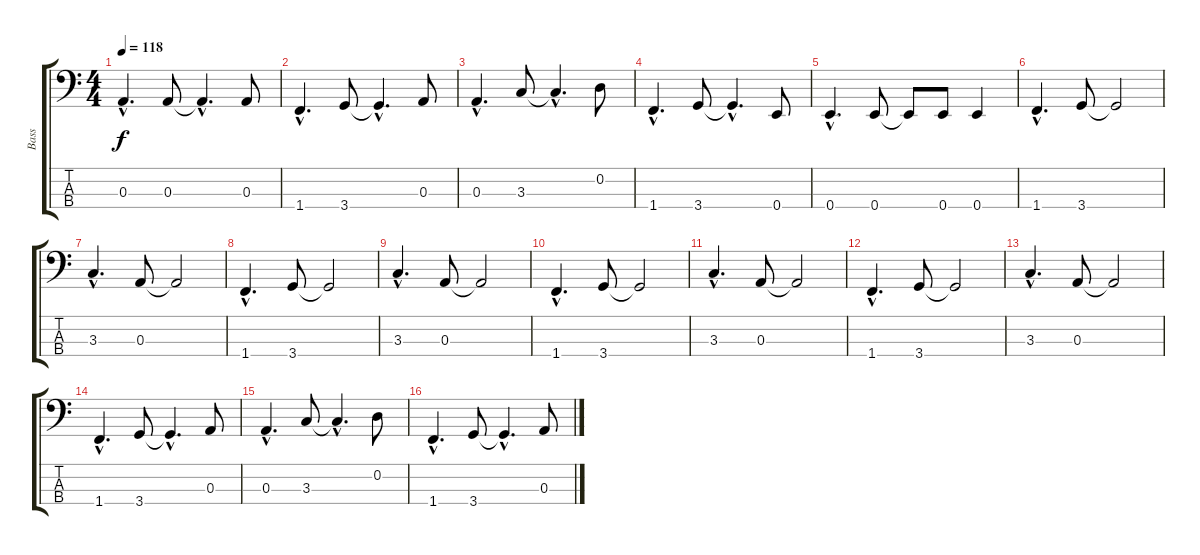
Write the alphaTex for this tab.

\track ("Bass" "Bass") {instrument electricbassfinger}
\staff {score tabs}
\tuning (G2 D2 A1 E1) {hide}
\ts (4 4)
\tempo 118
\clef f4
\ks c
0.3{hac}.4{d dy f} 0.3.8 0.3{hac t}.4{d} 0.3.8 |
1.4{hac}.4{d} 3.4.8 3.4{hac t}.4{d} 0.3.8 |
0.3{hac}.4{d} 3.3.8 3.3{hac t}.4{d} 0.2.8 |
1.4{hac}.4{d} 3.4.8 3.4{hac t}.4{d} 0.4.8 |
0.4{hac}.4{d} 0.4.8 0.4{t}.8 0.4.8 0.4.4 |
1.4{hac}.4{d} 3.4.8 3.4{t}.2 |
3.3{hac}.4{d} 0.3.8 0.3{t}.2 |
1.4{hac}.4{d} 3.4.8 3.4{t}.2 |
3.3{hac}.4{d} 0.3.8 0.3{t}.2 |
1.4{hac}.4{d} 3.4.8 3.4{t}.2 |
3.3{hac}.4{d} 0.3.8 0.3{t}.2 |
1.4{hac}.4{d} 3.4.8 3.4{t}.2 |
3.3{hac}.4{d} 0.3.8 0.3{t}.2 |
1.4{hac}.4{d} 3.4.8 3.4{hac t}.4{d} 0.3.8 |
0.3{hac}.4{d} 3.3.8 3.3{hac t}.4{d} 0.2.8 |
1.4{hac}.4{d} 3.4.8 3.4{hac t}.4{d} 0.3.8
